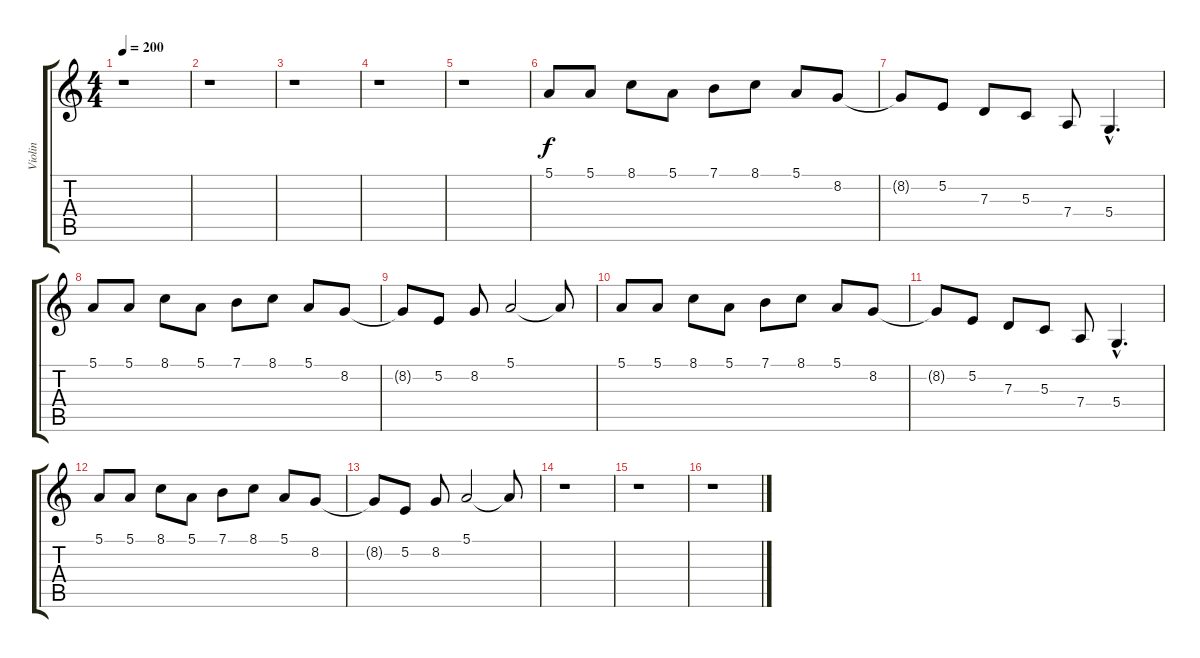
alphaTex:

\track ("Violin" "Violin") {instrument violin}
\staff {score tabs}
\tuning (E4 B3 G3 D3 A2 E2) {hide}
\ts (4 4)
\tempo 200
\clef g2
\ks c
r.1{dy f} |
r.1 |
r.1 |
r.1 |
r.1 |
5.1.8 5.1.8 8.1.8 5.1.8 7.1.8 8.1.8 5.1.8 8.2.8 |
8.2{t}.8 5.2.8 7.3.8 5.3.8 7.4.8 5.4{hac}.4{d} |
5.1.8 5.1.8 8.1.8 5.1.8 7.1.8 8.1.8 5.1.8 8.2.8 |
8.2{t}.8 5.2.8 8.2.8 5.1.2 5.1{t}.8 |
5.1.8 5.1.8 8.1.8 5.1.8 7.1.8 8.1.8 5.1.8 8.2.8 |
8.2{t}.8 5.2.8 7.3.8 5.3.8 7.4.8 5.4{hac}.4{d} |
5.1.8 5.1.8 8.1.8 5.1.8 7.1.8 8.1.8 5.1.8 8.2.8 |
8.2{t}.8 5.2.8 8.2.8 5.1.2 5.1{t}.8 |
r.1 |
r.1 |
r.1
